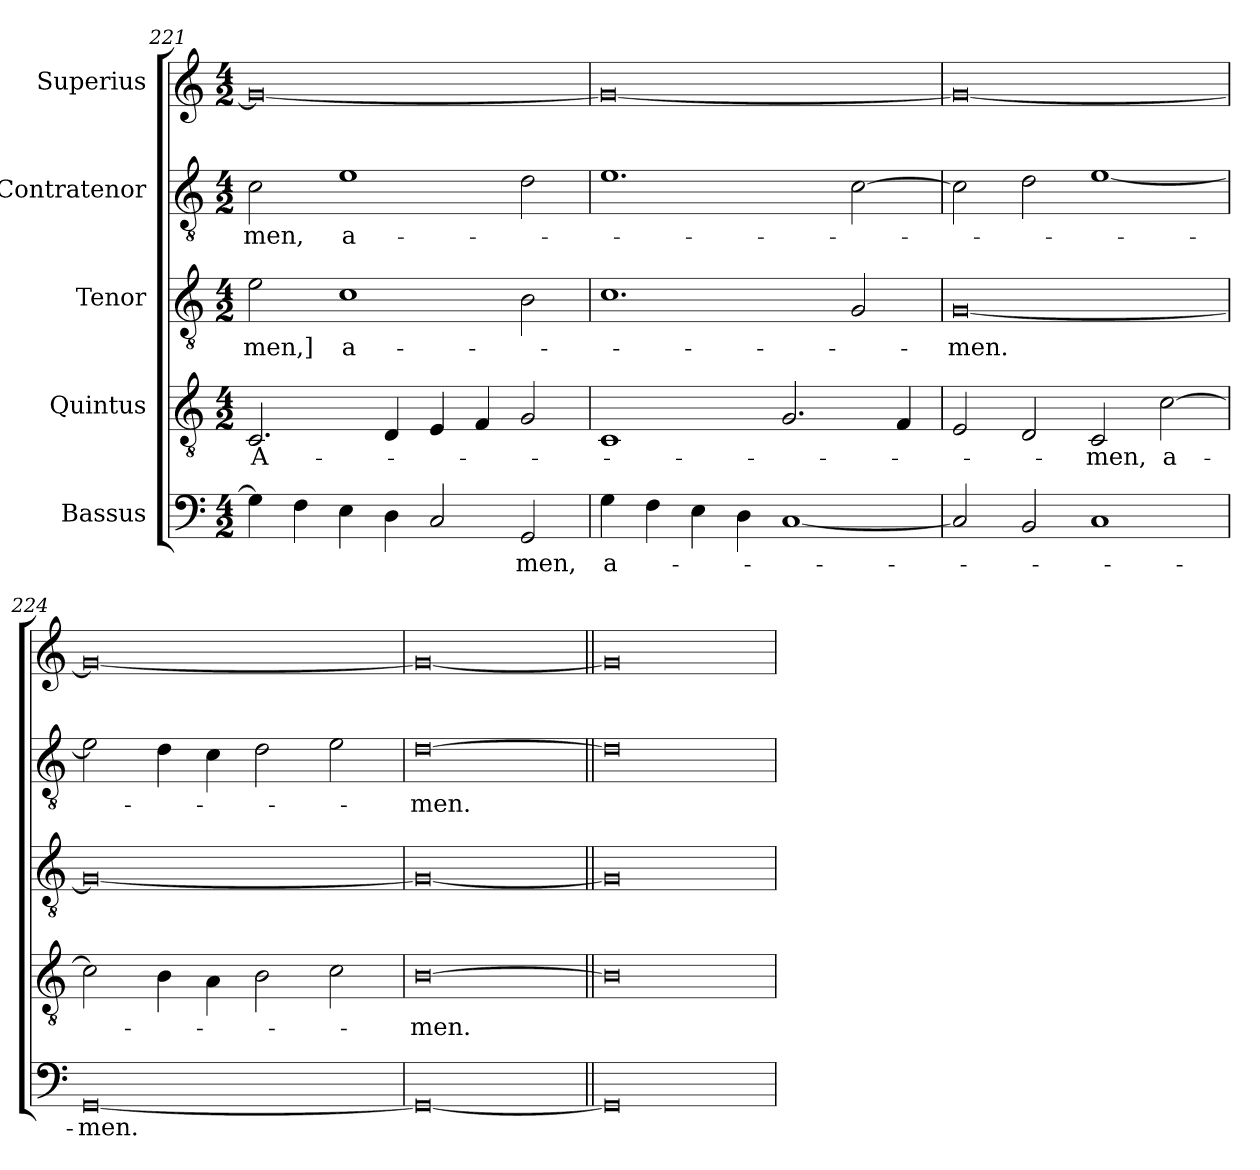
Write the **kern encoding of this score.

**kern	**text	**kern	**text	**kern	**text	**kern	**text	**kern
*part5	*part5	*part4	*part4	*part3	*part3	*part2	*part2	*part1
*staff5	*staff5	*staff4	*staff4	*staff3	*staff3	*staff2	*staff2	*staff1
*I"Bassus	*	*I"Quintus	*	*I"Tenor	*	*I"Contratenor	*	*I"Superius
*clefF4	*	*clefGv2	*	*clefGv2	*	*clefGv2	*	*clefG2
*k[]	*	*k[]	*	*k[]	*	*k[]	*	*k[]
*M4/2	*	*M4/2	*	*M4/2	*	*M4/2	*	*M4/2
=221	=221	=221	=221	=221	=221	=221	=221	=221
4G\]	.	2.C/	A-	2e\	-men,]	2c\	-men,	0g/_
4F\	.	.	.	.	.	.	.	.
4E\	.	.	.	1c/	a-	1e/	a-	.
4D\	.	4D/	.	.	.	.	.	.
2C/	.	4E/	.	.	.	.	.	.
.	.	4F/	.	.	.	.	.	.
2GG/	-men,	2G/	.	2B\	.	2d\	.	.
=222	=222	=222	=222	=222	=222	=222	=222	=222
4G\	a-	1C/	.	1.c\	.	1.e/	.	0g/_
4F\	.	.	.	.	.	.	.	.
4E\	.	.	.	.	.	.	.	.
4D\	.	.	.	.	.	.	.	.
[1C/	.	2.G/	.	.	.	.	.	.
.	.	.	.	2G/	.	[2c\	.	.
.	.	4F/	.	.	.	.	.	.
=223	=223	=223	=223	=223	=223	=223	=223	=223
2C/]	.	2E/	.	[0G/	-men.	2c\]	.	0g/_
2BB/	.	2D/	.	.	.	2d\	.	.
1C/	.	2C/	-men,	.	.	[1e/	.	.
.	.	[2c\	a-	.	.	.	.	.
=224	=224	=224	=224	=224	=224	=224	=224	=224
[0GG/	-men.	2c\]	.	0G/_	.	2e\]	.	0g/_
.	.	4B\	.	.	.	4d\	.	.
.	.	4A\	.	.	.	4c\	.	.
.	.	2B\	.	.	.	2d\	.	.
.	.	2c\	.	.	.	2e\	.	.
=225	=225	=225	=225	=225	=225	=225	=225	=225
0GG/_	.	[0B\	-men.	0G/_	.	[0d\	-men.	0g/_
=226||	=226||	=226||	=226||	=226||	=226||	=226||	=226||	=226||
0GG/]	.	0B\]	.	0G/]	.	0d\]	.	0g/]
=	=	=	=	=	=	=	=	=
*-	*-	*-	*-	*-	*-	*-	*-	*-
